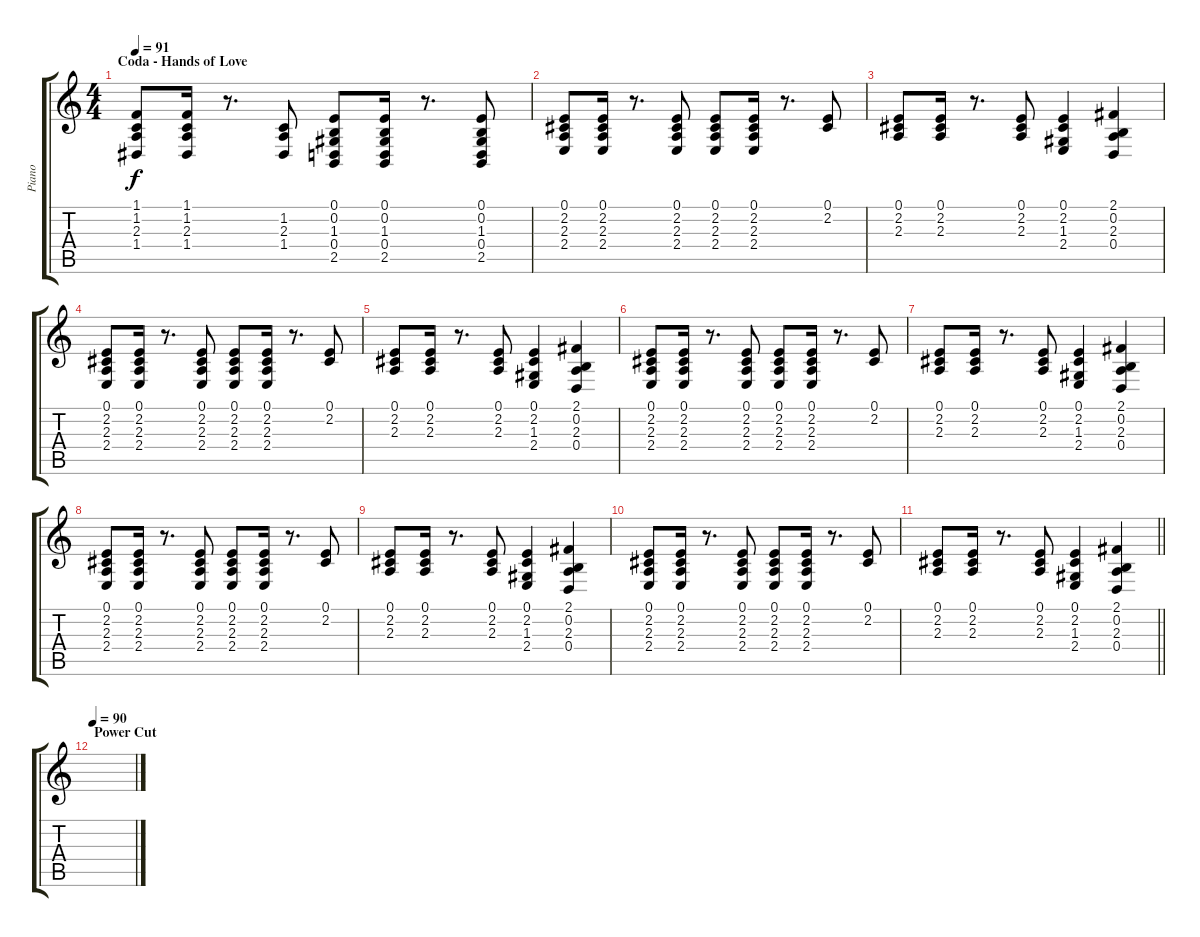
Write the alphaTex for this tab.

\track ("Piano" "Piano") {instrument acousticgrandpiano}
\staff {score tabs}
\tuning (E4 B3 G3 D3 A2 E2) {hide}
\ts (4 4)
\section ("" "Coda - Hands of Love")
\tempo 91
\clef g2
\ks c
(1.1 1.2 2.3 1.4).8{dy f} (1.1 1.2 2.3 1.4).16 r.8{d} (1.2 2.3 1.4).8 (0.1 0.2 1.3 0.4 2.5).8 (0.1 0.2 1.3 0.4 2.5).16 r.8{d} (0.1 0.2 1.3 0.4 2.5).8 |
(0.1 2.2 2.3 2.4).8 (0.1 2.2 2.3 2.4).16 r.8{d} (0.1 2.2 2.3 2.4).8 (0.1 2.2 2.3 2.4).8 (0.1 2.2 2.3 2.4).16 r.8{d} (0.1 2.2).8 |
(0.1 2.2 2.3).8{volume 11} (0.1 2.2 2.3).16 r.8{d} (0.1 2.2 2.3).8 (0.1 2.2 1.3 2.4).4 (2.1 0.2 2.3 0.4).4 |
(0.1 2.2 2.3 2.4).8{volume 11} (0.1 2.2 2.3 2.4).16 r.8{d} (0.1 2.2 2.3 2.4).8 (0.1 2.2 2.3 2.4).8 (0.1 2.2 2.3 2.4).16 r.8{d} (0.1 2.2).8 |
(0.1 2.2 2.3).8{volume 11} (0.1 2.2 2.3).16 r.8{d} (0.1 2.2 2.3).8 (0.1 2.2 1.3 2.4).4 (2.1 0.2 2.3 0.4).4 |
(0.1 2.2 2.3 2.4).8{volume 11} (0.1 2.2 2.3 2.4).16 r.8{d} (0.1 2.2 2.3 2.4).8 (0.1 2.2 2.3 2.4).8 (0.1 2.2 2.3 2.4).16 r.8{d} (0.1 2.2).8 |
(0.1 2.2 2.3).8{volume 11} (0.1 2.2 2.3).16 r.8{d} (0.1 2.2 2.3).8 (0.1 2.2 1.3 2.4).4 (2.1 0.2 2.3 0.4).4 |
(0.1 2.2 2.3 2.4).8{volume 11} (0.1 2.2 2.3 2.4).16 r.8{d} (0.1 2.2 2.3 2.4).8 (0.1 2.2 2.3 2.4).8 (0.1 2.2 2.3 2.4).16 r.8{d} (0.1 2.2).8 |
(0.1 2.2 2.3).8{volume 11} (0.1 2.2 2.3).16 r.8{d} (0.1 2.2 2.3).8 (0.1 2.2 1.3 2.4).4 (2.1 0.2 2.3 0.4).4 |
(0.1 2.2 2.3 2.4).8{volume 11} (0.1 2.2 2.3 2.4).16 r.8{d} (0.1 2.2 2.3 2.4).8 (0.1 2.2 2.3 2.4).8 (0.1 2.2 2.3 2.4).16 r.8{d} (0.1 2.2).8 |
\barLineRight lightlight
(0.1 2.2 2.3).8{volume 11} (0.1 2.2 2.3).16 r.8{d} (0.1 2.2 2.3).8 (0.1 2.2 1.3 2.4).4 (2.1 0.2 2.3 0.4).4 |
\section ("" "Power Cut")
\tempo 90
